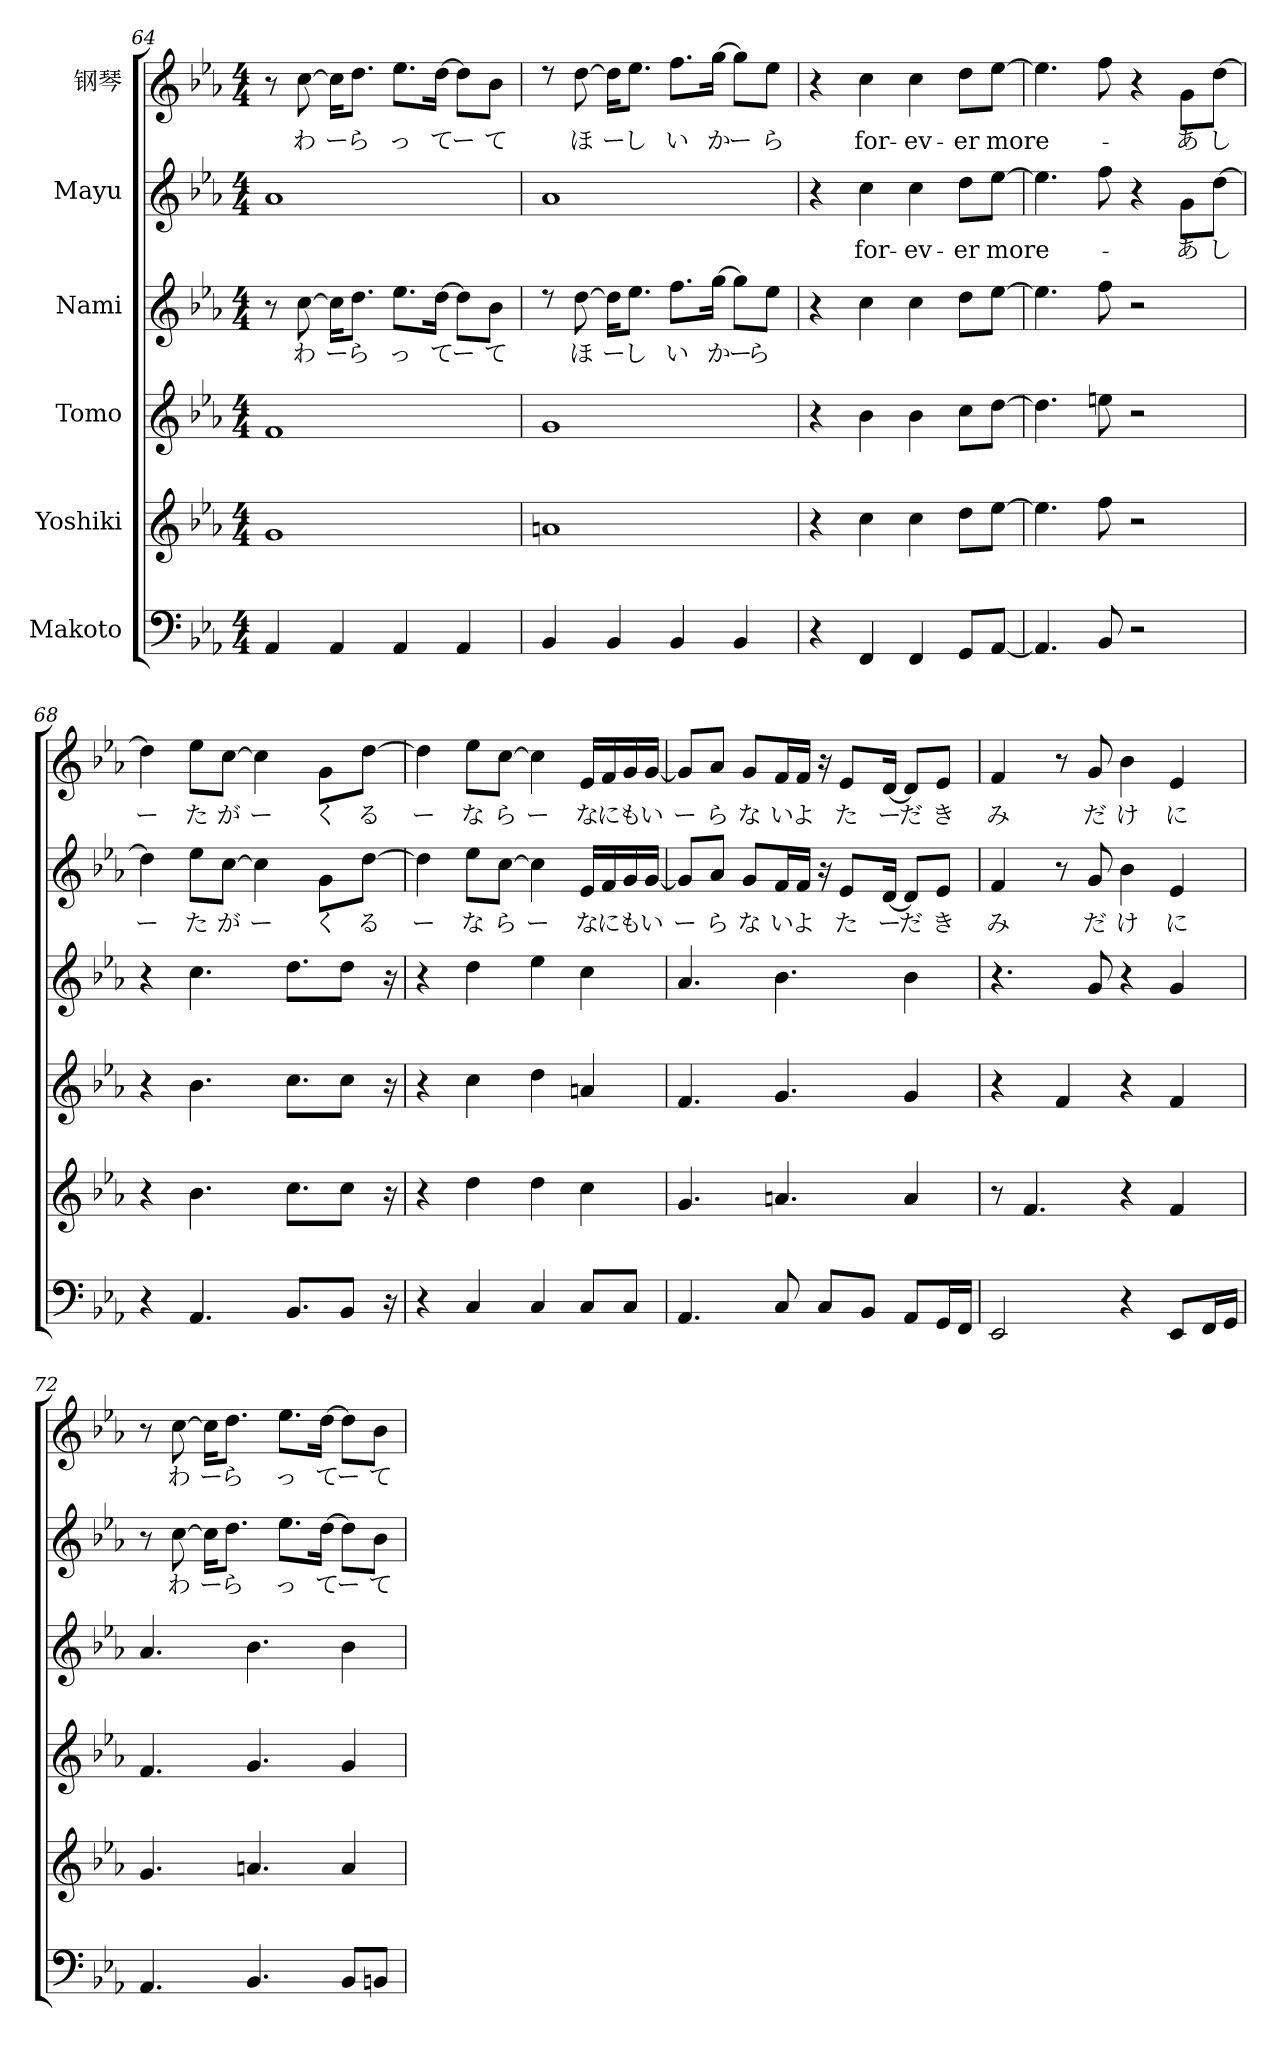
**kern	**kern	**kern	**kern	**text	**kern	**text	**kern	**text
*part6	*part5	*part4	*part3	*part3	*part2	*part2	*part1	*part1
*staff6	*staff5	*staff4	*staff3	*staff3	*staff2	*staff2	*staff1	*staff1
*I"Makoto	*I"Yoshiki	*I"Tomo	*I"Nami	*	*I"Mayu	*	*I"钢琴	*
*clefF4	*clefG2	*clefG2	*clefG2	*	*clefG2	*	*clefG2	*
*	*ITrd4c7	*ITrd1c2	*	*	*	*	*	*
*k[b-e-a-]	*k[b-e-a-d-]	*k[b-e-a-d-g-]	*k[b-e-a-]	*	*k[b-e-a-]	*	*k[b-e-a-]	*
*M4/4	*M4/4	*M4/4	*M4/4	*	*M4/4	*	*M4/4	*
=64	=64	=64	=64	=64	=64	=64	=64	=64
4AA-	1c	1e-	8r	.	1a-	.	8r	.
.	.	.	[8cc	わ	.	.	[8cc	わ
4AA-	.	.	16ccKL]	ー	.	.	16ccKL]	ー
.	.	.	8.ddJ	ら	.	.	8.ddJ	ら
4AA-	.	.	8.ee-L	っ	.	.	8.ee-L	っ
.	.	.	[16ddJk	て	.	.	[16ddJk	て
4AA-	.	.	8ddL]	ー	.	.	8ddL]	ー
.	.	.	8b-J	て	.	.	8b-J	て
=65	=65	=65	=65	=65	=65	=65	=65	=65
4BB-	1dn	1f	8rdd	.	1a-	.	8rdd	.
.	.	.	[8dd	ほ	.	.	[8dd	ほ
4BB-	.	.	16ddKL]	ー	.	.	16ddKL]	ー
.	.	.	8.ee-J	し	.	.	8.ee-J	し
4BB-	.	.	8.ffL	い	.	.	8.ffL	い
.	.	.	[16ggJk	か	.	.	[16ggJk	か
4BB-	.	.	8ggL]	ー	.	.	8ggL]	ー
.	.	.	8ee-J	ら	.	.	8ee-J	ら
=66	=66	=66	=66	=66	=66	=66	=66	=66
4r	4r	4r	4r	.	4r	.	4r	.
4FF	4f	4a-	4cc	.	4cc	for-	4cc	for-
4FF	4f	4a-	4cc	.	4cc	-ev-	4cc	-ev-
8GGL	8gL	8b-L	8ddL	.	8ddL	-er	8ddL	-er
[8AA-J	[8a-J	[8ccJ	[8ee-J	.	[8ee-J	more-	[8ee-J	more-
=67	=67	=67	=67	=67	=67	=67	=67	=67
4.AA-]	4.a-]	4.cc]	4.ee-]	.	4.ee-]	.	4.ee-]	.
8BB-	8b-	8ddn	8ff	.	8ff	.	8ff	.
2r	2r	2r	2r	.	4r	.	4r	.
.	.	.	.	.	8gL	あ	8gL	あ
.	.	.	.	.	[8ddJ	し	[8ddJ	し
=68	=68	=68	=68	=68	=68	=68	=68	=68
4r	4r	4r	4r	.	4dd]	ー	4dd]	ー
4.AA-	4.e-	4.a-	4.cc	.	8ee-L	た	8ee-L	た
.	.	.	.	.	[8ccJ	が	[8ccJ	が
.	.	.	.	.	4cc]	ー	4cc]	ー
8.BB-L	8.fL	8.b-L	8.ddL	.	.	.	.	.
.	.	.	.	.	8gL	く	8gL	く
8BB-J	8fJ	8b-J	8ddJ	.	.	.	.	.
.	.	.	.	.	[8ddJ	る	[8ddJ	る
16r	16r	16r	16r	.	.	.	.	.
=69	=69	=69	=69	=69	=69	=69	=69	=69
4r	4r	4r	4r	.	4dd]	ー	4dd]	ー
4C	4g	4b-	4dd	.	8ee-L	な	8ee-L	な
.	.	.	.	.	[8ccJ	ら	[8ccJ	ら
4C	4g	4cc	4ee-	.	4cc]	ー	4cc]	ー
8CL	4f	4gn	4cc	.	16e-LL	な	16e-LL	な
.	.	.	.	.	16f	に	16f	に
8CJ	.	.	.	.	16g	も	16g	も
.	.	.	.	.	[16gJJ	い	[16gJJ	い
=70	=70	=70	=70	=70	=70	=70	=70	=70
4.AA-	4.c	4.e-	4.a-	.	8gL]	ー	8gL]	ー
.	.	.	.	.	8a-J	ら	8a-J	ら
.	.	.	.	.	8gL	な	8gL	な
8C	4.dn	4.f	4.b-	.	16fL	い	16fL	い
.	.	.	.	.	16fJJ	よ	16fJJ	よ
8CL	.	.	.	.	16r	.	16r	.
.	.	.	.	.	8e-L	た	8e-L	た
8BB-J	.	.	.	.	.	.	.	.
.	.	.	.	.	[16dJk	ー	[16dJk	ー
8AA-L	4d	4f	4b-	.	8dL]	だ	8dL]	だ
16GGL	.	.	.	.	8e-J	き	8e-J	き
16FFJJ	.	.	.	.	.	.	.	.
=71	=71	=71	=71	=71	=71	=71	=71	=71
2EE-	8r	4r	4.r	.	4f	み	4f	み
.	4.B-	.	.	.	.	.	.	.
.	.	4e-	.	.	8r	.	8r	.
.	.	.	8g	.	8g	だ	8g	だ
4r	4r	4r	4r	.	4b-	け	4b-	け
8EE-L	4B-	4e-	4g	.	4e-	に	4e-	に
16FFL	.	.	.	.	.	.	.	.
16GGJJ	.	.	.	.	.	.	.	.
=72	=72	=72	=72	=72	=72	=72	=72	=72
4.AA-	4.c	4.e-	4.a-	.	8r	.	8r	.
.	.	.	.	.	[8cc	わ	[8cc	わ
.	.	.	.	.	16ccKL]	ー	16ccKL]	ー
.	.	.	.	.	8.ddJ	ら	8.ddJ	ら
4.BB-	4.dn	4.f	4.b-	.	.	.	.	.
.	.	.	.	.	8.ee-L	っ	8.ee-L	っ
.	.	.	.	.	[16ddJk	て	[16ddJk	て
8BB-L	4d	4f	4b-	.	8ddL]	ー	8ddL]	ー
8BBnJ	.	.	.	.	8b-J	て	8b-J	て
=	=	=	=	=	=	=	=	=
*-	*-	*-	*-	*-	*-	*-	*-	*-
